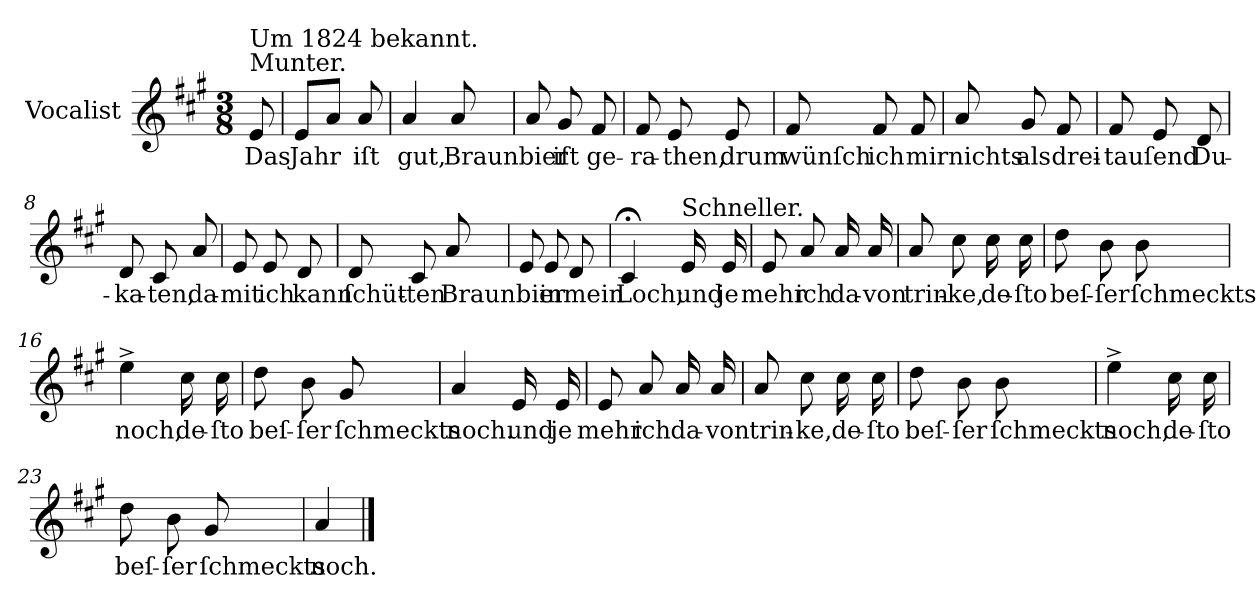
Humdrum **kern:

**kern	**text
*part1	*part1
*staff1	*staff1
*I"Vocalist	*
*k[f#c#g#]	*
*A:	*
*M3/8	*
=	=
!LO:TX:a:t=Munter.	!
!LO:TX:a:t=Um 1824 bekannt.	!
8e	Das
=1	=1
8eL	Jahr
8aJ	.
8a	iſt
=2	=2
4a	gut,
8a	Braunbier
=3	=3
8a	.
8g#	iſt
8f#	ge-
=4	=4
8f#	-ra-
8e	-then,
8e	drum
=5	=5
8f#	wünſch
8f#	ich
8f#	mir
=6	=6
8a	nichts
8g#	als
8f#	drei-
=7	=7
8f#	-tauſend
8e	.
8d	Du-
=8	=8
8d	-ka-
8c#	-ten,
8a	da-
=9	=9
8e	-mit
8e	ich
8d	kann
=10	=10
8d	ſchüt-
8c#	-ten
8a	Braunbier
=11	=11
8e	.
8e	in
8d	mein
=12	=12
4c#;<	Loch;
!LO:TX:a:t=Schneller.	!
16e	und
16e	je
=13	=13
8e	mehr
8a	ich
16a	da-
16a	-von
=14	=14
8a	trin-
8cc#	-ke,
16cc#	de-
16cc#	-ſto
=15	=15
8dd	beſ-
8b	-ſer
8b	ſchmeckts
=16	=16
4ee^	noch,
16cc#	de-
16cc#	-ſto
=17	=17
8dd	beſ-
8b	-ſer
8g#	ſchmeckts
=18	=18
4a	noch.
16e	und
16e	je
=19	=19
8e	mehr
8a	ich
16a	da-
16a	-von
=20	=20
8a	trin-
8cc#	-ke,
16cc#	de-
16cc#	-ſto
=21	=21
8dd	beſ-
8b	-ſer
8b	ſchmeckts
=22	=22
4ee^	noch,
16cc#	de-
16cc#	-ſto
=23	=23
8dd	beſ-
8b	-ſer
8g#	ſchmeckts
=24	=24
4a	noch.
==	==
*-	*-
